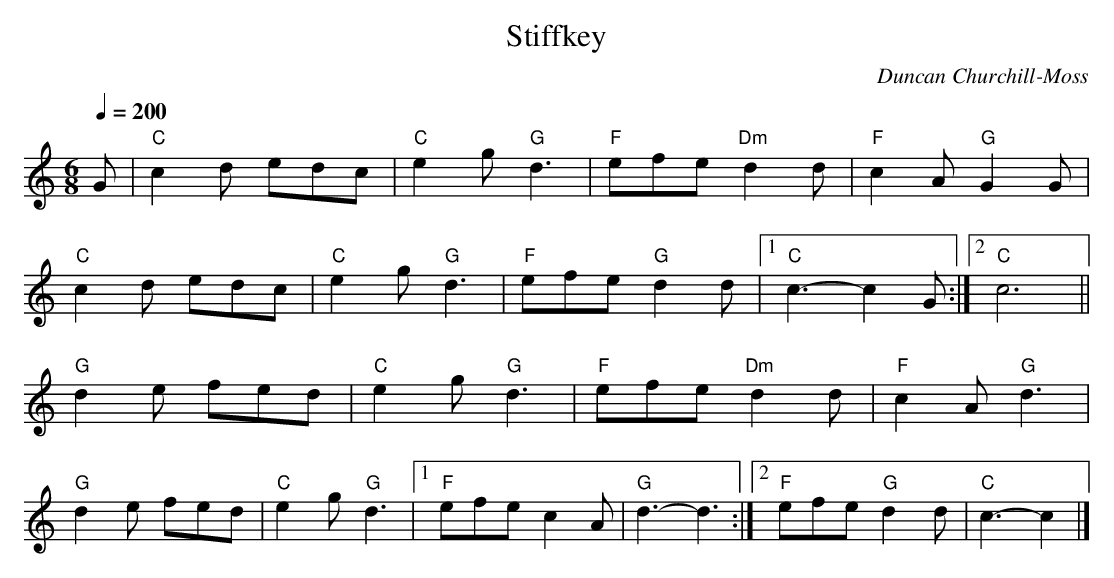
X:1
T:Stiffkey
C:Duncan Churchill-Moss
L:1/8
M:6/8
Q:1/4=200
K:C
G|"C"c2d edc|"C"e2g "G"d3|"F"efe "Dm"d2d|"F"c2A "G"G2G|
"C"c2d edc|"C"e2g "G"d3|"F"efe "G"d2d|1"C"c3-c2G:|2"C"c6||
"G"d2e fed|"C"e2g "G"d3|"F"efe "Dm"d2d|"F"c2A "G"d3|
"G"d2e fed|"C"e2g "G"d3|1"F"efe c2A|"G"d3-d3:|2"F"efe "G"d2d|"C"c3-c2|]
